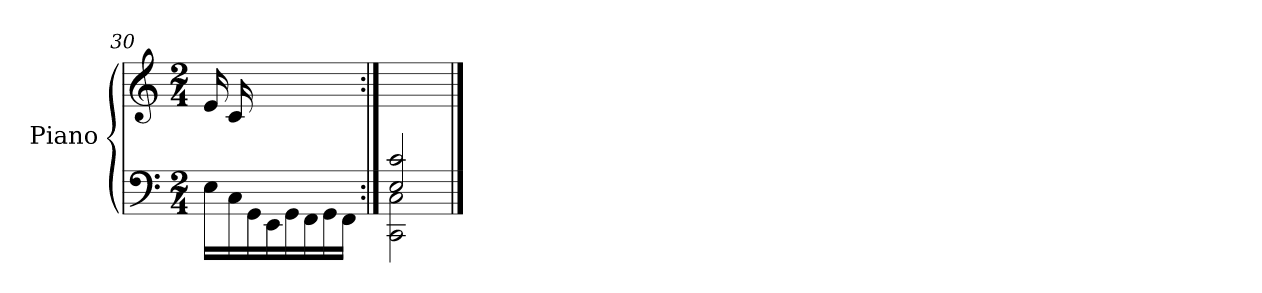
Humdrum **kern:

**kern	**kern
*part1	*part1
*staff2	*staff1
*I"Piano	*
*I'Pno.	*
*clefF4	*clefG2
*k[]	*k[]
*M2/4	*M2/4
=30	=30
*^	*
8ryy	16E\LL	16e/LL
.	16C\	16c/
16G/	16GG\	4.ryy
16E/	16EE\	.
16G/	16GG\	.
16F/	16FF\	.
16G/	16GG\	.
16F/JJ	16FF\JJ	.
=31:|!	=31:|!	=31:|!
2E/ 2c/	2CC\ 2C\	2ryy
*v	*v	*
==	==
*-	*-
